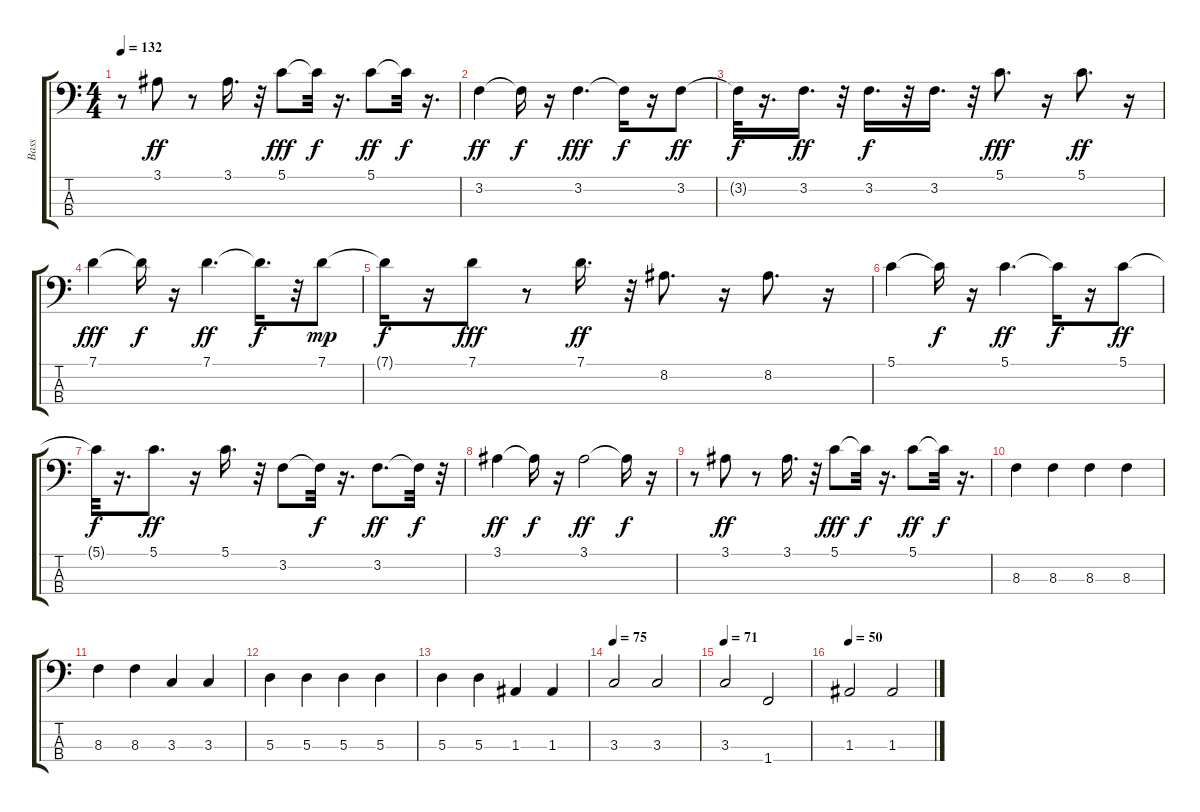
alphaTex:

\track ("Bass" "Bass") {instrument electricbassfinger}
\staff {score tabs}
\tuning (G2 D2 A1 E1) {hide}
\ts (4 4)
\tempo 132
\clef f4
\ks c
r.8{dy f} 3.1.8{dy ff} r.8 3.1.16{d} r.32 5.1.8{dy fff} 5.1{t}.32{dy f} r.16{d} 5.1.8{dy ff} 5.1{t}.32{dy f} r.16{d} |
3.2.4{dy ff} 3.2{t}.16{dy f} r.16 3.2.4{d dy fff} 3.2{t}.16{dy f} r.16 3.2.8{dy ff} |
3.2{t}.32{dy f} r.16{d} 3.2.16{d dy ff} r.32 3.2.16{d dy f} r.32 3.2.16{d} r.32 5.1.8{d dy fff} r.16 5.1.8{d dy ff} r.16 |
7.1.4{dy fff} 7.1{t}.16{dy f} r.16 7.1.4{d dy ff} 7.1{t}.16{d dy f} r.32 7.1.8{dy mp} |
7.1{t}.16{dy f} r.16 7.1.8{dy fff} r.8 7.1.16{d dy ff} r.32 8.2.8{d} r.16 8.2.8{d} r.16 |
5.1.4 5.1{t}.16{dy f} r.16 5.1.4{d dy ff} 5.1{t}.16{dy f} r.16 5.1.8{dy ff} |
5.1{t}.32{dy f} r.16{d} 5.1.8{d dy ff} r.16 5.1.16{d} r.32 3.2.8 3.2{t}.32{dy f} r.16{d} 3.2.8{d dy ff} 3.2{t}.32{dy f} r.32 |
3.1.4{dy ff} 3.1{t}.16{dy f} r.16 3.1.2{dy ff} 3.1{t}.16{dy f} r.16 |
r.8 3.1.8{dy ff} r.8 3.1.16{d} r.32 5.1.8{dy fff} 5.1{t}.32{dy f} r.16{d} 5.1.8{dy ff} 5.1{t}.32{dy f} r.16{d} |
8.3.4 8.3.4 8.3.4 8.3.4 |
8.3.4 8.3.4 3.3.4 3.3.4 |
5.3.4 5.3.4 5.3.4 5.3.4 |
5.3.4 5.3.4 1.3.4 1.3.4 |
\tempo 75
3.3.2 3.3.2 |
\tempo 71
3.3.2 1.4.2 |
\tempo 50
1.3.2 1.3.2
